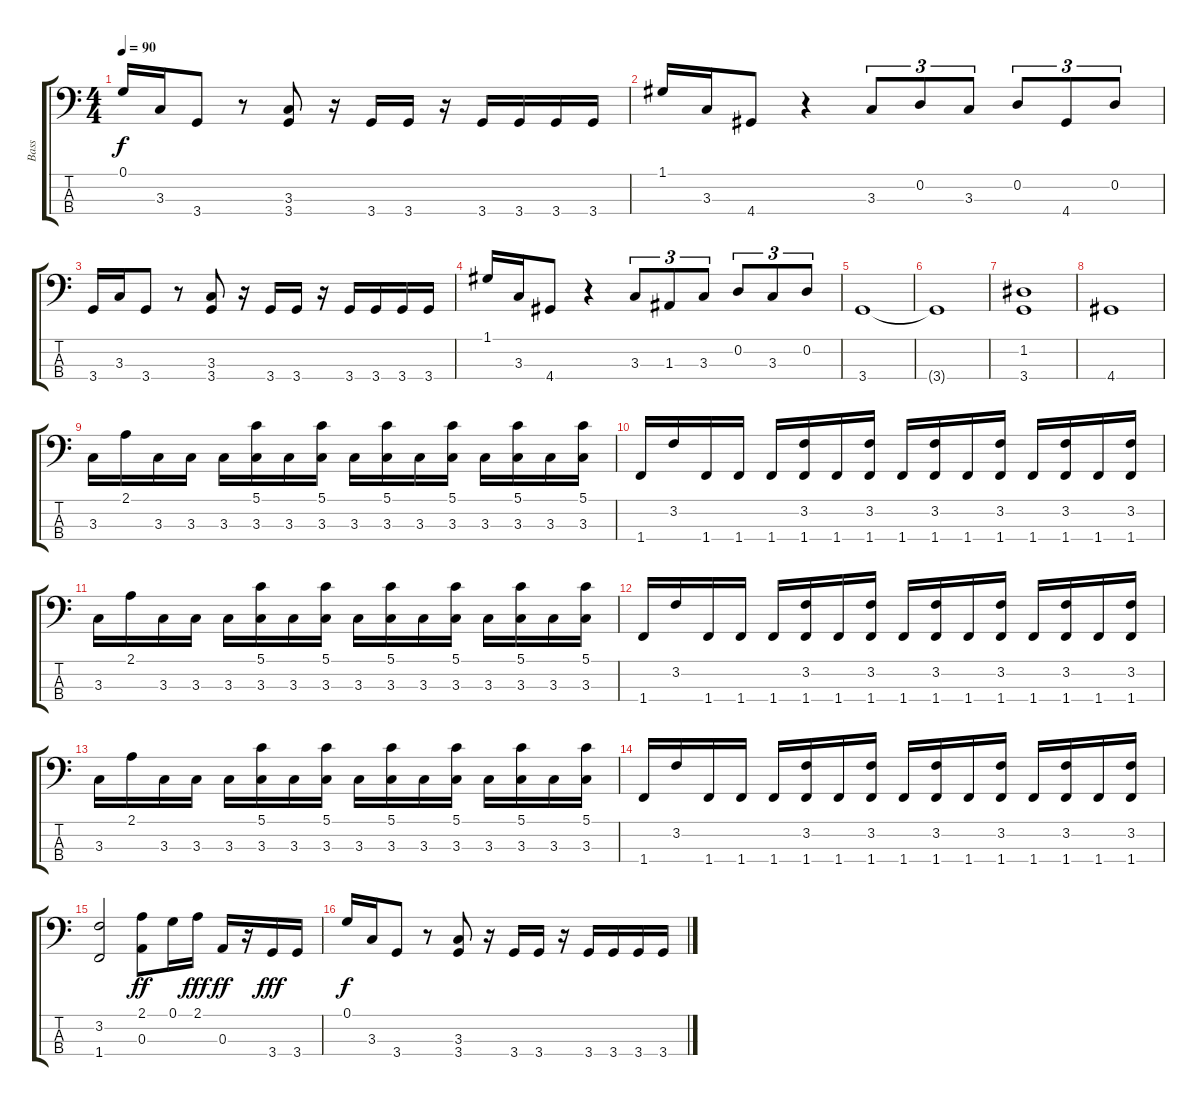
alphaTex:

\track ("Bass" "Bass") {instrument electricbassfinger}
\staff {score tabs}
\tuning (G2 D2 A1 E1) {hide}
\ts (4 4)
\tempo 90
\clef f4
\ks c
0.1.16{dy f} 3.3.16 3.4.8 r.8 (3.3 3.4).8 r.16 3.4.16 3.4.16 r.16 3.4.16 3.4.16 3.4.16 3.4.16 |
1.1.16 3.3.16 4.4.8 r.4 3.3.8{tu (3 2)} 0.2.8{tu (3 2)} 3.3.8{tu (3 2)} 0.2.8{tu (3 2)} 4.4.8{tu (3 2)} 0.2.8{tu (3 2)} |
3.4.16 3.3.16 3.4.8 r.8 (3.3 3.4).8 r.16 3.4.16 3.4.16 r.16 3.4.16 3.4.16 3.4.16 3.4.16 |
1.1.16 3.3.16 4.4.8 r.4 3.3.8{tu (3 2)} 1.3.8{tu (3 2)} 3.3.8{tu (3 2)} 0.2.8{tu (3 2)} 3.3.8{tu (3 2)} 0.2.8{tu (3 2)} |
3.4.1 |
3.4{t}.1 |
(1.2 3.4).1 |
4.4.1 |
3.3.16 2.1.16 3.3.16 3.3.16 3.3.16 (5.1 3.3).16 3.3.16 (5.1 3.3).16 3.3.16 (5.1 3.3).16 3.3.16 (5.1 3.3).16 3.3.16 (5.1 3.3).16 3.3.16 (5.1 3.3).16 |
1.4.16 3.2.16 1.4.16 1.4.16 1.4.16 (3.2 1.4).16 1.4.16 (3.2 1.4).16 1.4.16 (3.2 1.4).16 1.4.16 (3.2 1.4).16 1.4.16 (3.2 1.4).16 1.4.16 (3.2 1.4).16 |
3.3.16 2.1.16 3.3.16 3.3.16 3.3.16 (5.1 3.3).16 3.3.16 (5.1 3.3).16 3.3.16 (5.1 3.3).16 3.3.16 (5.1 3.3).16 3.3.16 (5.1 3.3).16 3.3.16 (5.1 3.3).16 |
1.4.16 3.2.16 1.4.16 1.4.16 1.4.16 (3.2 1.4).16 1.4.16 (3.2 1.4).16 1.4.16 (3.2 1.4).16 1.4.16 (3.2 1.4).16 1.4.16 (3.2 1.4).16 1.4.16 (3.2 1.4).16 |
3.3.16 2.1.16 3.3.16 3.3.16 3.3.16 (5.1 3.3).16 3.3.16 (5.1 3.3).16 3.3.16 (5.1 3.3).16 3.3.16 (5.1 3.3).16 3.3.16 (5.1 3.3).16 3.3.16 (5.1 3.3).16 |
1.4.16 3.2.16 1.4.16 1.4.16 1.4.16 (3.2 1.4).16 1.4.16 (3.2 1.4).16 1.4.16 (3.2 1.4).16 1.4.16 (3.2 1.4).16 1.4.16 (3.2 1.4).16 1.4.16 (3.2 1.4).16 |
(3.2 1.4).2 (2.1 0.3).8{dy ff} 0.1.16 2.1.16{dy fff} 0.3.16{dy ff} r.16 3.4.16{dy fff} 3.4.16 |
0.1.16{dy f} 3.3.16 3.4.8 r.8 (3.3 3.4).8 r.16 3.4.16 3.4.16 r.16 3.4.16 3.4.16 3.4.16 3.4.16
